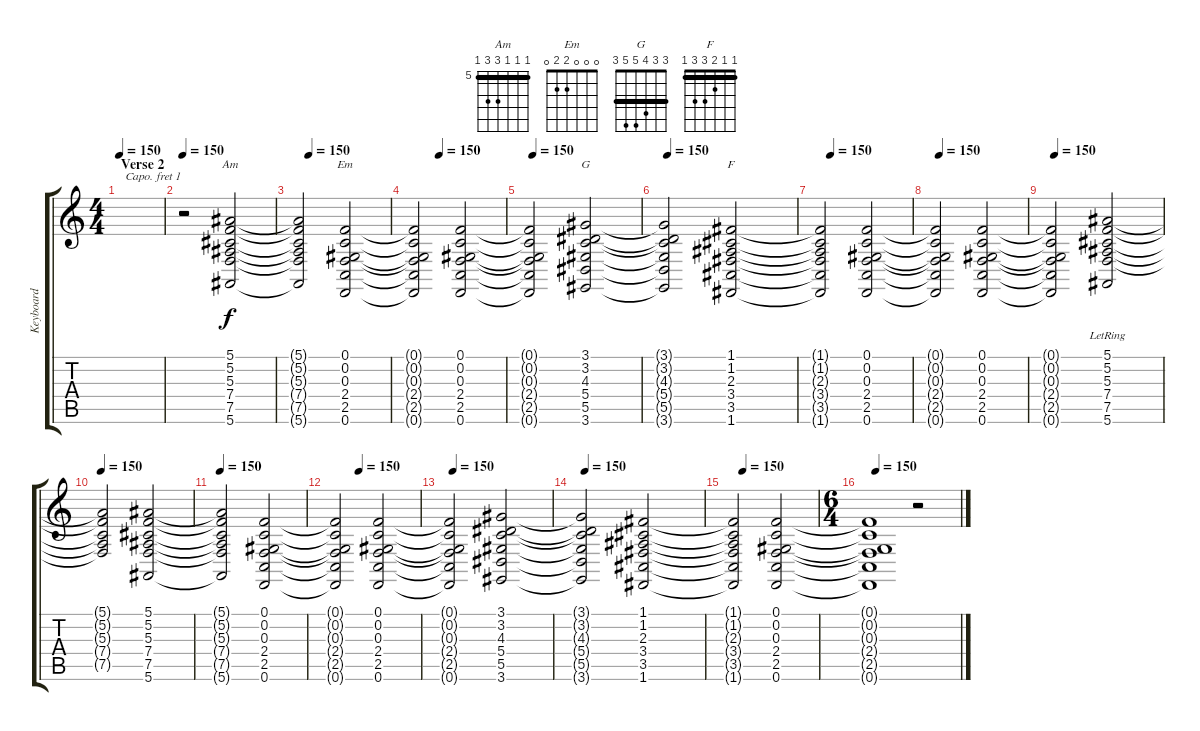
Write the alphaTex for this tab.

\track ("Keyboard" "Keyboard") {instrument stringensemble2}
\staff {score tabs}
\capo 1
\tuning (E4 B3 G3 D3 A2 E2) {hide}
\chord ("Am" 5 5 5 7 7 5) {firstfret 5 barre 5}
\chord ("Em" 0 0 0 2 2 0)
\chord ("G" 3 3 4 5 5 3) {barre 3}
\chord ("F" 1 1 2 3 3 1) {barre 1}
\ts (4 4)
\section ("" "Verse 2")
\tempo 150
\clef g2
\ks c
|
\tempo 150
r.2 (5.1 5.2 5.3 7.4 7.5 5.6).2{ch "Am"} |
\tempo (150 0.125)
(5.1{t} 5.2{t} 5.3{t} 7.4{t} 7.5{t} 5.6{t}).2 (0.1 0.2 0.3 2.4 2.5 0.6).2{ch "Em"} |
\tempo (150 0.25)
(0.1{t} 0.2{t} 0.3{t} 2.4{t} 2.5{t} 0.6{t}).2 (0.1 0.2 0.3 2.4 2.5 0.6).2 |
\tempo 150
(0.1{t} 0.2{t} 0.3{t} 2.4{t} 2.5{t} 0.6{t}).2 (3.1 3.2 4.3 5.4 5.5 3.6).2{ch "G"} |
\tempo 150
(3.1{t} 3.2{t} 4.3{t} 5.4{t} 5.5{t} 3.6{t}).2 (1.1 1.2 2.3 3.4 3.5 1.6).2{ch "F"} |
\tempo (150 0.125)
(1.1{t} 1.2{t} 2.3{t} 3.4{t} 3.5{t} 1.6{t}).2 (0.1 0.2 0.3 2.4 2.5 0.6).2 |
\tempo 150
(0.1{t} 0.2{t} 0.3{t} 2.4{t} 2.5{t} 0.6{t}).2 (0.1 0.2 0.3 2.4 2.5 0.6).2 |
\tempo 150
(0.1{t} 0.2{t} 0.3{t} 2.4{t} 2.5{t} 0.6{t}).2 (5.1{lr} 5.2{lr} 5.3{lr} 7.4{lr} 7.5{lr} 5.6{lr}).2 |
\tempo 150
(5.1{t} 5.2{t} 5.3{t} 7.4{t} 7.5{t}).2 (5.1 5.2 5.3 7.4 7.5 5.6).2 |
\tempo 150
(5.1{t} 5.2{t} 5.3{t} 7.4{t} 7.5{t} 5.6{t}).2 (0.1 0.2 0.3 2.4 2.5 0.6).2 |
\tempo (150 0.25)
(0.1{t} 0.2{t} 0.3{t} 2.4{t} 2.5{t} 0.6{t}).2 (0.1 0.2 0.3 2.4 2.5 0.6).2 |
\tempo 150
(0.1{t} 0.2{t} 0.3{t} 2.4{t} 2.5{t} 0.6{t}).2 (3.1 3.2 4.3 5.4 5.5 3.6).2 |
\tempo 150
(3.1{t} 3.2{t} 4.3{t} 5.4{t} 5.5{t} 3.6{t}).2 (1.1 1.2 2.3 3.4 3.5 1.6).2 |
\tempo (150 0.125)
(1.1{t} 1.2{t} 2.3{t} 3.4{t} 3.5{t} 1.6{t}).2 (0.1 0.2 0.3 2.4 2.5 0.6).2 |
\ts (6 4)
\tempo 150
(0.1{t} 0.2{t} 0.3{t} 2.4{t} 2.5{t} 0.6{t}).1 r.2
